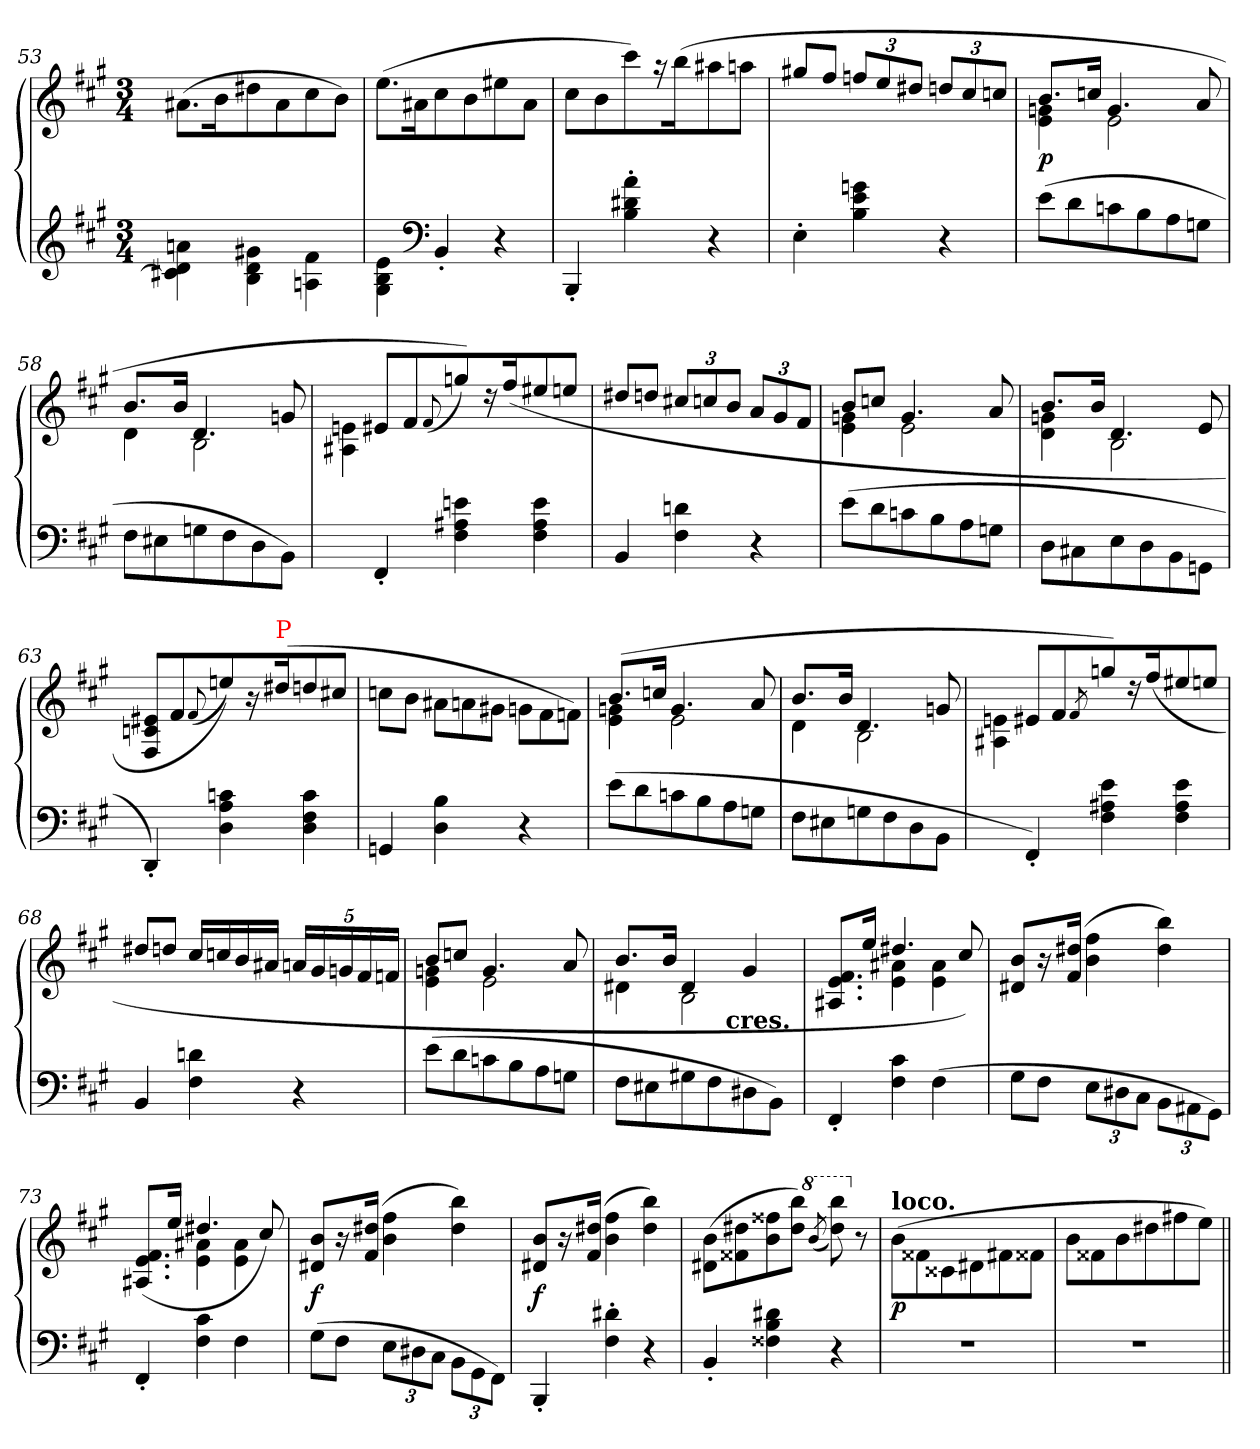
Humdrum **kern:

**kern	**kern	**dynam
*part1	*part1	*part1
*staff2	*staff1	*staff1/2
*clefG2	*clefG2	*
*k[f#c#g#]	*k[f#c#g#]	*
*M3/4	*M3/4	*
=53	=53	=53
4an\ 4d\ 4c#X]\	(>8.a#XL	.
.	16bk	.
4g#X\ 4d\ 4B\	8dd#X	.
.	8a#	.
4f#\ 4An\	8cc#	.
.	8bJ)	.
=54	=54	=54
4e\ 4B\ 4G#\	(>8.eeL	.
.	16a#Xk	.
*clefF4	*	*
4BB'<	8cc#	.
.	8b	.
4r	8ee#X	.
.	8a#J	.
=55	=55	=55
4BBB'<	8cc#L	.
.	8b	.
4a'> 4d#X'> 4B'>	8ccc#)	.
.	16r	.
.	(>16bbk	.
4r	8aa#X	.
.	8aanJ	.
=56	=56	=56
4E'>	8gg#X/L	.
.	8ff#J	.
*	*Xbrackettup	*
4gn\ 4e\ 4B\	12ffn/L	.
.	12ee/	.
.	12dd#X/J	.
4r	12ddn/L	.
.	12cc#	.
.	12ccnJ	.
=57	=57	=57
*	*^	*
(>8eL	8.bL	4gn 4e	p
8d	.	.	.
.	16ccnJk	.	.
8cn	4.g	2e	.
8B	.	.	.
8A	.	.	.
8GnJ	8a	.	.
=58	=58	=58	=58
8F#L	8.bL	4d	.
8E#X	.	.	.
.	16bJk	.	.
8Gn	4.d	2B	.
8F#	.	.	.
8D	.	.	.
8BBJ)	8gn	.	.
=59	=59	=59	=59
4FF#'<	8e#XL	4en 4A#X	.
.	8f#	.	.
.	(<8qqf#/	.	.
4en 4A#X 4F#	8ggn))	2ryy	.
.	16rdd	.	.
.	(>16ff#k	.	.
4e 4A# 4F#	8ee#X	.	.
.	8eenJ	.	.
*	*v	*v	*
=60	=60	=60
4BB	8dd#X/L	.
.	8ddnJ	.
4dn 4F#	12cc#X/L	.
.	12ccn	.
.	12bJ	.
4r	12aL	.
.	12g#	.
.	12f#J	.
=61	=61	=61
*	*^	*
(>8eL	8bL	4gn 4e	.
8d	8ccnJ	.	.
8cn	4.g	2e	.
8B	.	.	.
8A	.	.	.
8GnJ	8a	.	.
=62	=62	=62	=62
8D\L	8.bL	4gn 4d	.
8C#X	.	.	.
.	16bJk	.	.
8E	4.d	2B	.
8D	.	.	.
8BB	.	.	.
8GGnJ	8e	.	.
*	*v	*v	*
=63	=63	=63
4DD'</)	8e#X/ 8cn/ 8F#/L	.
.	8f#	.
.	(<8qqf#/	.
4cn 4A 4D	8een))	.
.	16r	.
!	!LO:TX:a:color=red:t=P	!
.	(>16dd#Xk	.
4c 4F# 4D	8ddn	.
.	8cc#XJ	.
=64	=64	=64
4GGn	8ccnL	.
.	8bJ	.
*	*Xtuplet	*
4B 4D	12a#X\L	.
.	12an	.
.	12g#XJ	.
4r	12gn\L	.
.	12f#	.
.	12fnJ)	.
=65	=65	=65
*	*^	*
(>8eL	(>8.bL	4gn 4e	.
8d	.	.	.
.	16ccnJk	.	.
8cn	4.g	2e	.
8B	.	.	.
8A	.	.	.
8GnJ	8a	.	.
=66	=66	=66	=66
8F#L	8.bL	4d	.
8E#X	.	.	.
.	16bJk	.	.
8Gn	4.d	2B	.
8F#	.	.	.
8D	.	.	.
8BBJ	8gn	.	.
=67	=67	=67	=67
4FF#'<)	8e#XL	4en 4A#X	.
.	8f#	.	.
.	8qf#/	.	.
4e 4A#X 4F#	8ggn)	2ryy	.
.	16rdd	.	.
.	(>16ff#k	.	.
4e 4A# 4F#	8ee#X	.	.
.	8eenJ	.	.
*	*v	*v	*
=68	=68	=68
4BB	8dd#X/L	.
.	8ddnJ	.
4dn 4F#	16cc#/LL	.
.	16ccn	.
.	16b	.
.	16a#XJJ	.
*	*tuplet	*
4r	20anLL	.
.	20g#	.
.	20gn	.
.	20f#	.
.	20fnJJ	.
=69	=69	=69
*	*^	*
(>8eL	8bL	4gn 4e	.
8d	8ccnJ	.	.
8cn	4.g	2e	.
8B	.	.	.
8A	.	.	.
8GnJ	8a	.	.
=70	=70	=70	=70
*	*	*^	*
8F#L	8.bL	4d#X	4..ryy	.
8E#X	.	.	.	.
.	16bJk	.	.	.
8G#X	4d#	2B	.	.
8F#	.	.	.	.
!	!	!	!LO:TX:c:B:t=cres.	!
.	.	.	4ryy	.
8D#X	4g#	.	.	.
8BBJ)	.	.	.	.
.	.	.	16ryy	.
*	*	*v	*v	*
=71	=71	=71	=71
4FF#'<	8.f# 8.e 8.A#XL	4ryy	.
.	16eeJk	.	.
4c# 4F#	4.dd#X	4a#X 4e	.
(>4F#	.	4a# 4e	.
.	8cc#)	.	.
*	*v	*v	*
=72	=72	=72
8G#L	8b 8d#XL	.
8F#J	16r	.
.	(>16dd#X 16f#Jk	.
*Xbrackettup	*	*
12EL	4ff# 4b	.
12D#X	.	.
12C#J	.	.
12BB\L	4bb 4dd#)	.
12AA#X	.	.
12GG#J)	.	.
=73	=73	=73
*	*^	*
4FF#'<	(>8.f# 8.e 8.A#XL	4ryy	.
.	16eeJk	.	.
4c# 4F#	4.dd#X	4a#X 4e	.
4F#	.	4a# 4e	.
.	8cc#)	.	.
*	*v	*v	*
=74	=74	=74
(>8G#L	8b 8d#XL	f
8F#J	16r	.
.	(>16dd#X 16f#Jk	.
12EL	4ff# 4b	.
12D#X	.	.
12C#J	.	.
12BB\L	4bb 4dd#)	.
12GG#	.	.
12FF#J)	.	.
=75	=75	=75
4BBB'<	8b 8d#XL	f
.	16r	.
.	(>16dd#X 16f#Jk	.
4d#X'> 4F#'>	4ff# 4b	.
4r	4bb 4dd#)	.
=76	=76	=76
4BB'<	(>8b 8d#XL	.
.	8dd#X 8f##X	.
4d#X 4B 4F##X	8ff##X 8b	.
.	8bb 8dd#J)	.
*	*8va	*
.	(<8qbb/	.
4r	8bbb 8ddd#)	.
*	*X8va	*
.	8r	.
=77	=77	=77
!	!LO:TX:a:B:t=loco.	!
2.rF	(>8b\L	p
.	8f##X	.
.	8c##X	.
.	8d#X	.
.	8f#X	.
.	8f##XJ	.
=78	=78	=78
2.rF	8bL	.
.	8f##X	.
.	8b	.
.	8dd#X	.
.	8ff#X	.
.	8eeJ)	.
=||	=||	=||
*-	*-	*-
